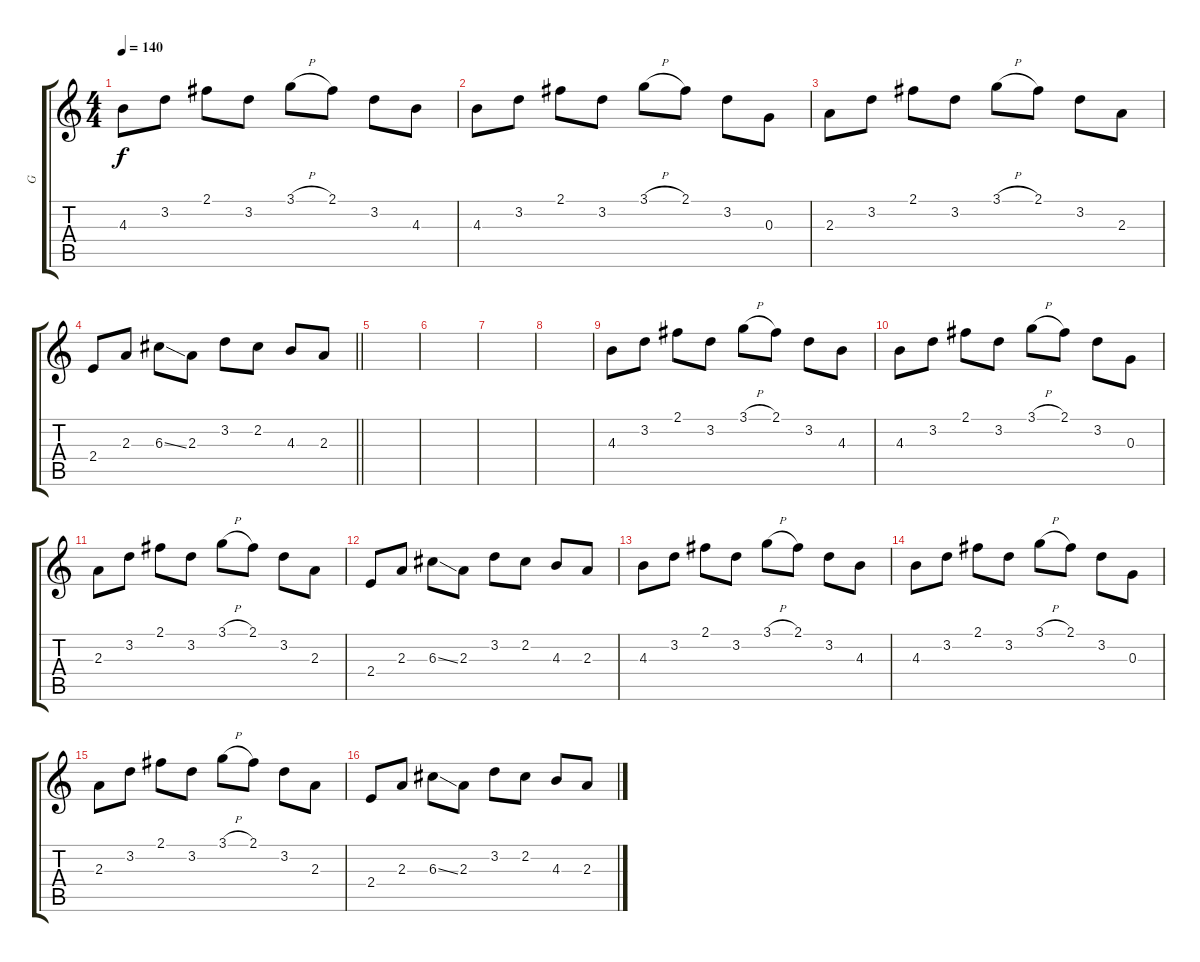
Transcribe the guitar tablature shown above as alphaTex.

\track ("G" "G") {instrument acousticguitarnylon}
\staff {score tabs}
\tuning (E4 B3 G3 D3 A2 E2) {hide}
\ts (4 4)
\tempo 140
\clef g2
\ks c
4.3.8{dy f} 3.2.8 2.1.8 3.2.8 3.1{h}.8 2.1.8 3.2.8 4.3.8 |
4.3.8 3.2.8 2.1.8 3.2.8 3.1{h}.8 2.1.8 3.2.8 0.3.8 |
2.3.8 3.2.8 2.1.8 3.2.8 3.1{h}.8 2.1.8 3.2.8 2.3.8 |
\barLineRight lightlight
2.4.8 2.3.8 6.3{ss}.8 2.3.8 3.2.8 2.2.8 4.3.8 2.3.8 |
\section ("" "")
|
|
|
|
4.3.8 3.2.8 2.1.8 3.2.8 3.1{h}.8 2.1.8 3.2.8 4.3.8 |
4.3.8 3.2.8 2.1.8 3.2.8 3.1{h}.8 2.1.8 3.2.8 0.3.8 |
2.3.8 3.2.8 2.1.8 3.2.8 3.1{h}.8 2.1.8 3.2.8 2.3.8 |
2.4.8 2.3.8 6.3{ss}.8 2.3.8 3.2.8 2.2.8 4.3.8 2.3.8 |
4.3.8 3.2.8 2.1.8 3.2.8 3.1{h}.8 2.1.8 3.2.8 4.3.8 |
4.3.8 3.2.8 2.1.8 3.2.8 3.1{h}.8 2.1.8 3.2.8 0.3.8 |
2.3.8 3.2.8 2.1.8 3.2.8 3.1{h}.8 2.1.8 3.2.8 2.3.8 |
2.4.8 2.3.8 6.3{ss}.8 2.3.8 3.2.8 2.2.8 4.3.8 2.3.8
